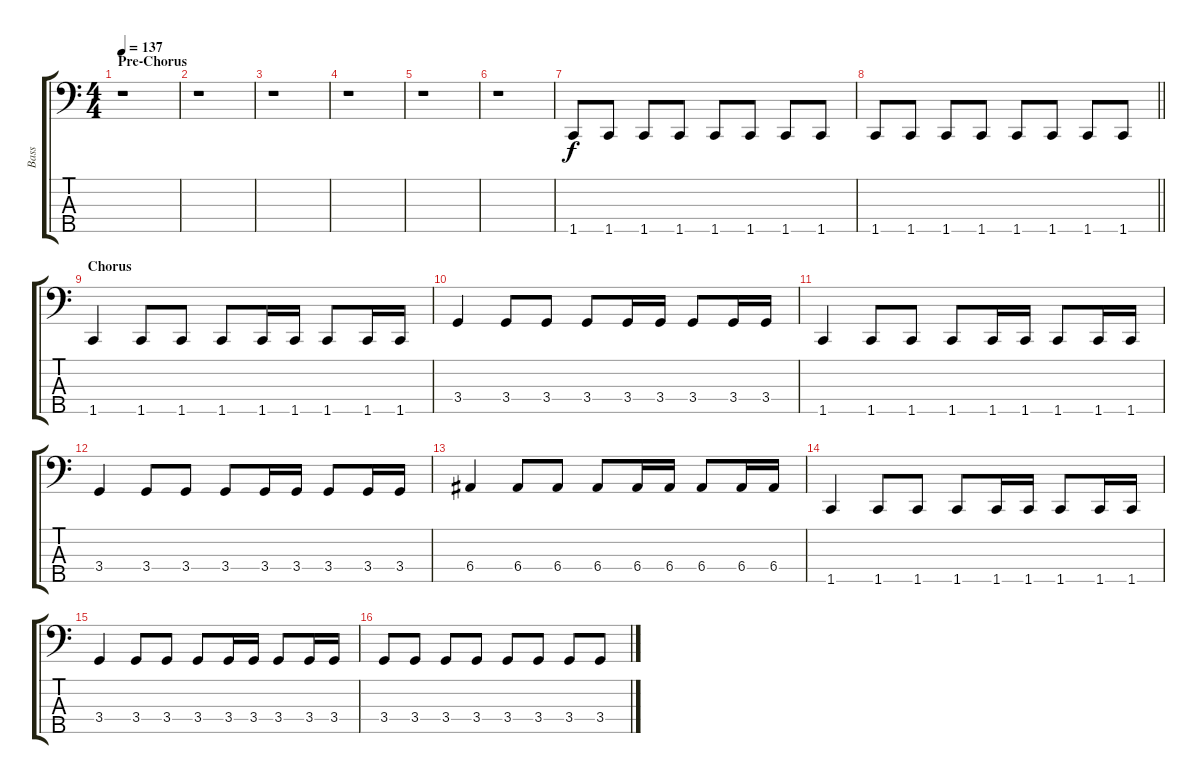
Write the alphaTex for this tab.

\track ("Bass" "Bass") {instrument electricbassfinger}
\staff {score tabs}
\tuning (G2 D2 A1 E1 B0) {hide}
\ts (4 4)
\section ("" "Pre-Chorus")
\tempo 137
\clef f4
\ks c
r.1{dy f} |
r.1 |
r.1 |
r.1 |
r.1 |
r.1 |
1.5.8 1.5.8 1.5.8 1.5.8 1.5.8 1.5.8 1.5.8 1.5.8 |
\barLineRight lightlight
1.5.8 1.5.8 1.5.8 1.5.8 1.5.8 1.5.8 1.5.8 1.5.8 |
\section ("" "Chorus ")
1.5.4 1.5.8 1.5.8 1.5.8 1.5.16 1.5.16 1.5.8 1.5.16 1.5.16 |
3.4.4 3.4.8 3.4.8 3.4.8 3.4.16 3.4.16 3.4.8 3.4.16 3.4.16 |
1.5.4 1.5.8 1.5.8 1.5.8 1.5.16 1.5.16 1.5.8 1.5.16 1.5.16 |
3.4.4 3.4.8 3.4.8 3.4.8 3.4.16 3.4.16 3.4.8 3.4.16 3.4.16 |
6.4.4 6.4.8 6.4.8 6.4.8 6.4.16 6.4.16 6.4.8 6.4.16 6.4.16 |
1.5.4 1.5.8 1.5.8 1.5.8 1.5.16 1.5.16 1.5.8 1.5.16 1.5.16 |
3.4.4 3.4.8 3.4.8 3.4.8 3.4.16 3.4.16 3.4.8 3.4.16 3.4.16 |
3.4.8 3.4.8 3.4.8 3.4.8 3.4.8 3.4.8 3.4.8 3.4.8
